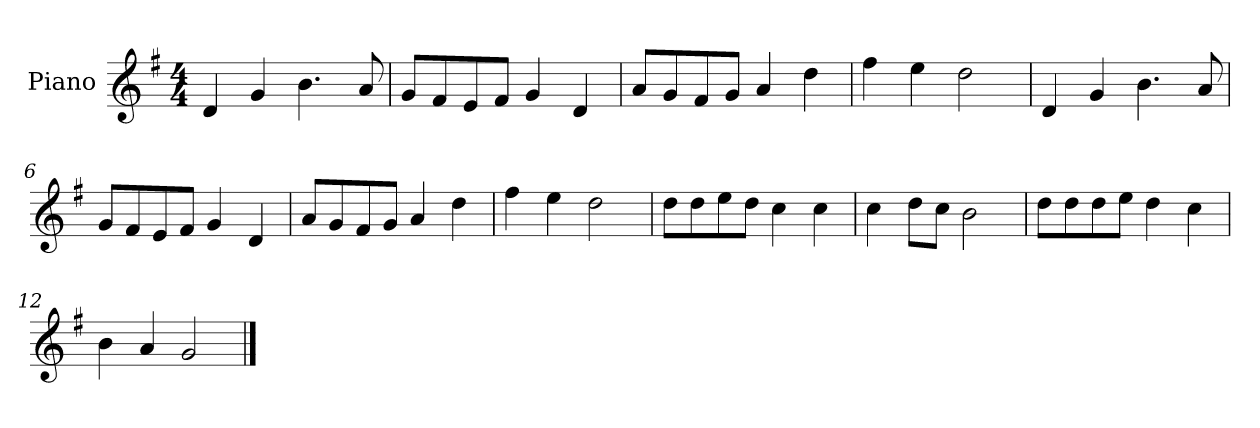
**kern
*part1
*staff1
*I"Piano
*I'P-no
*clefG2
*k[f#]
*M4/4
*MM90
=1
4d/
4g/
4.b\
8a/
=2
8g/L
8f#/
8e/
8f#/J
4g/
4d/
=3
8a/L
8g/
8f#/
8g/J
4a/
4dd\
=4
4ff#\
4ee\
2dd\
=5
4d/
4g/
4.b\
8a/
=6
8g/L
8f#/
8e/
8f#/J
4g/
4d/
!!LO:LB:g=z
=7
8a/L
8g/
8f#/
8g/J
4a/
4dd\
=8
4ff#\
4ee\
2dd\
=9
8dd\L
8dd\
8ee\
8dd\J
4cc\
4cc\
=10
4cc\
8dd\L
8cc\J
2b\
=11
8dd\L
8dd\
8dd\
8ee\J
4dd\
4cc\
=12
4b\
4a/
2g/
==
*-
